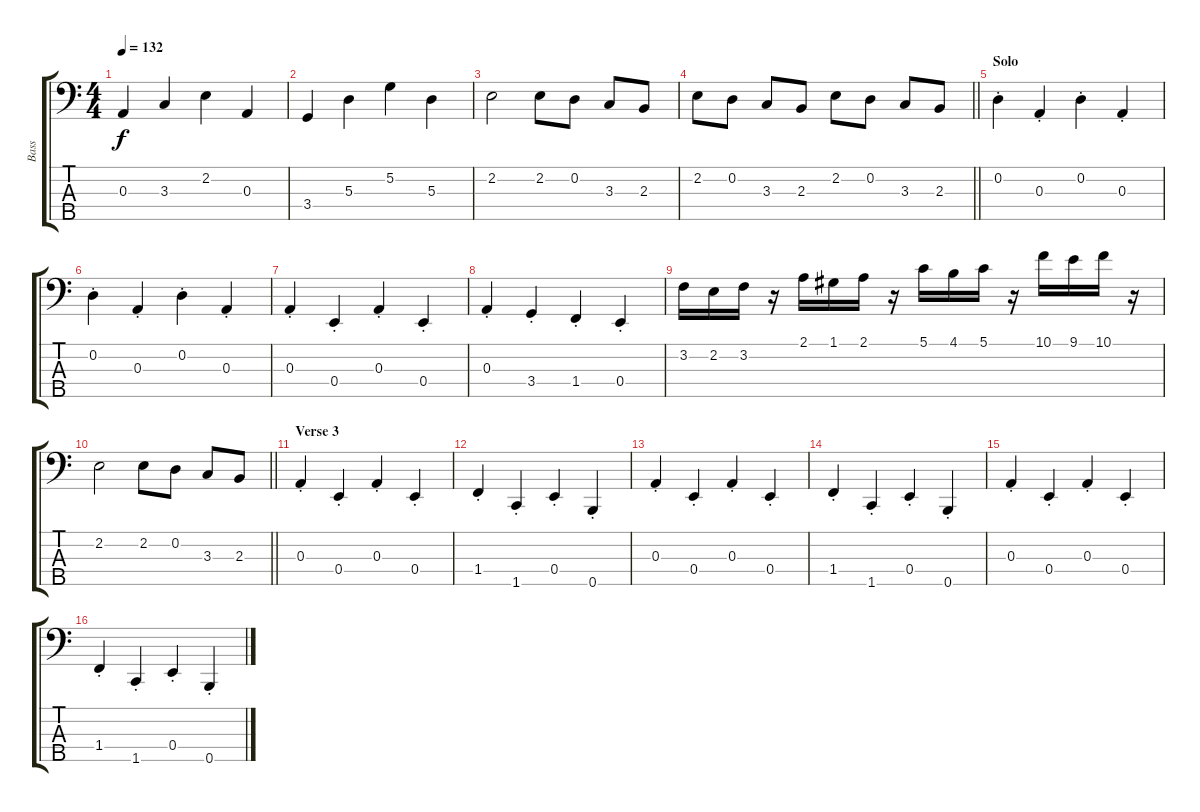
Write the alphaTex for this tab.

\track ("Bass" "Bass") {instrument electricbassfinger}
\staff {score tabs}
\tuning (G2 D2 A1 E1 B0) {hide}
\ts (4 4)
\tempo 132
\clef f4
\ks c
0.3.4{dy f} 3.3.4 2.2.4 0.3.4 |
3.4.4 5.3.4 5.2.4 5.3.4 |
2.2.2 2.2.8 0.2.8 3.3.8 2.3.8 |
\barLineRight lightlight
2.2.8 0.2.8 3.3.8 2.3.8 2.2.8 0.2.8 3.3.8 2.3.8 |
\section ("" "Solo")
0.2{st}.4 0.3{st}.4 0.2{st}.4 0.3{st}.4 |
0.2{st}.4 0.3{st}.4 0.2{st}.4 0.3{st}.4 |
0.3{st}.4 0.4{st}.4 0.3{st}.4 0.4{st}.4 |
0.3{st}.4 3.4{st}.4 1.4{st}.4 0.4{st}.4 |
3.2.16 2.2.16 3.2.16 r.16 2.1.16 1.1.16 2.1.16 r.16 5.1.16 4.1.16 5.1.16 r.16 10.1.16 9.1.16 10.1.16 r.16 |
\barLineRight lightlight
2.2.2 2.2.8 0.2.8 3.3.8 2.3.8 |
\section ("" "Verse 3")
0.3{st}.4 0.4{st}.4 0.3{st}.4 0.4{st}.4 |
1.4{st}.4 1.5{st}.4 0.4{st}.4 0.5{st}.4 |
0.3{st}.4 0.4{st}.4 0.3{st}.4 0.4{st}.4 |
1.4{st}.4 1.5{st}.4 0.4{st}.4 0.5{st}.4 |
0.3{st}.4 0.4{st}.4 0.3{st}.4 0.4{st}.4 |
1.4{st}.4 1.5{st}.4 0.4{st}.4 0.5{st}.4
